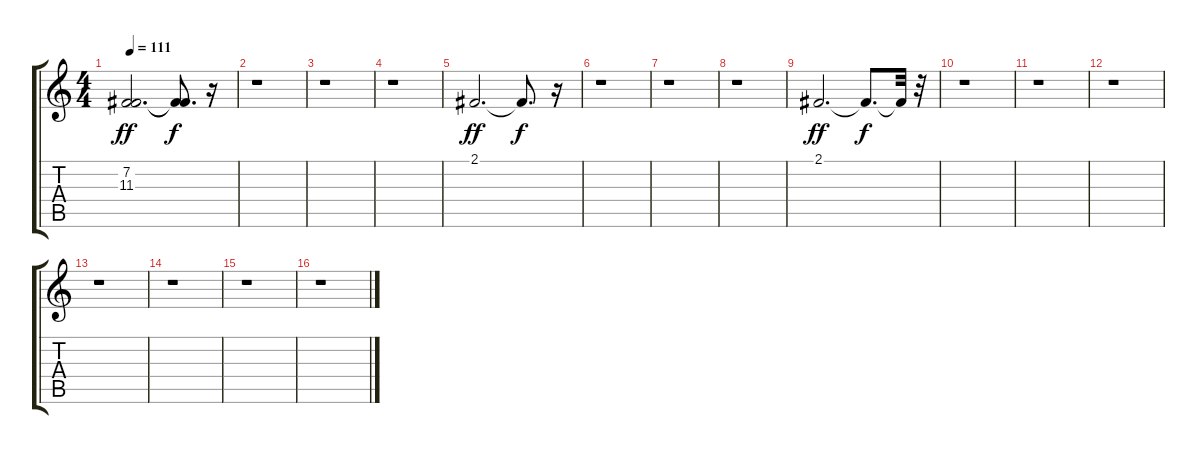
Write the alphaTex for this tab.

\track "" {instrument synthstrings1}
\staff {score tabs}
\tuning (E4 B3 G3 D3 A2 E2) {hide}
\ts (4 4)
\tempo 111
\clef g2
\ks c
(7.2 11.3).2{d dy ff} (7.2{t} 11.3{t}).8{d dy f} r.16 |
r.1 |
r.1 |
r.1 |
2.1.2{d dy ff} 2.1{t}.8{d dy f} r.16 |
r.1 |
r.1 |
r.1 |
2.1.2{d dy ff} 2.1{t}.8{d dy f} 2.1{t}.32 r.32 |
r.1 |
r.1 |
r.1 |
r.1 |
r.1 |
r.1 |
r.1
